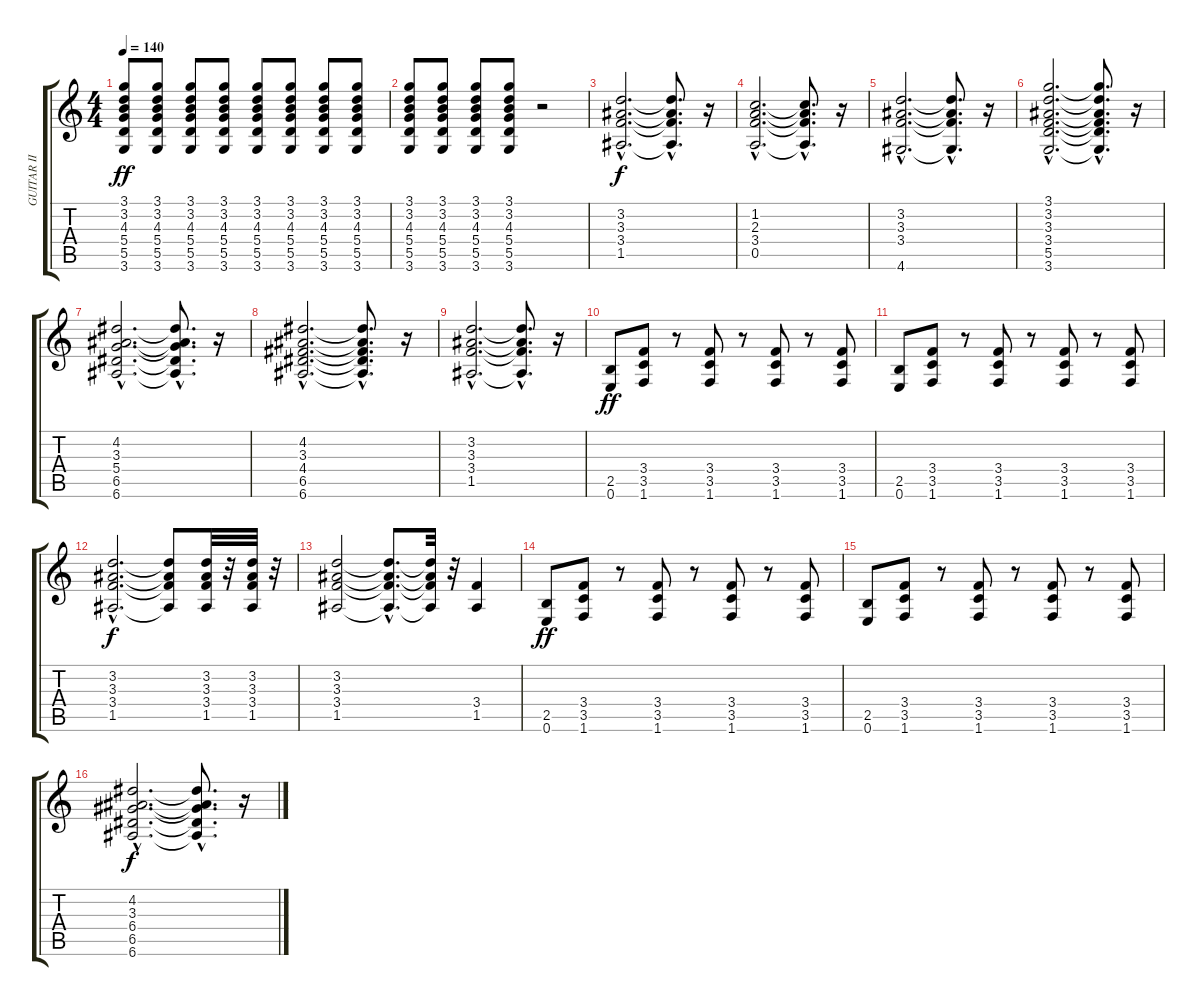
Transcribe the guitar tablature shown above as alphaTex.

\track ("GUITAR II" "GUITAR II") {instrument acousticguitarsteel}
\staff {score tabs}
\tuning (E4 B3 G3 D3 A2 E2) {hide}
\ts (4 4)
\tempo 140
\clef g2
\ks c
(3.1 3.2 4.3 5.4 5.5 3.6).8{dy ff} (3.1 3.2 4.3 5.4 5.5 3.6).8 (3.1 3.2 4.3 5.4 5.5 3.6).8 (3.1 3.2 4.3 5.4 5.5 3.6).8 (3.1 3.2 4.3 5.4 5.5 3.6).8 (3.1 3.2 4.3 5.4 5.5 3.6).8 (3.1 3.2 4.3 5.4 5.5 3.6).8 (3.1 3.2 4.3 5.4 5.5 3.6).8 |
(3.1 3.2 4.3 5.4 5.5 3.6).8 (3.1 3.2 4.3 5.4 5.5 3.6).8 (3.1 3.2 4.3 5.4 5.5 3.6).8 (3.1 3.2 4.3 5.4 5.5 3.6).8 r.2 |
(3.2{hac} 3.3{hac} 3.4{hac} 1.5{hac}).2{d dy f instrument distortionguitar} (3.2{hac t} 3.3{hac t} 3.4{hac t} 1.5{hac t}).8{d} r.16 |
(1.2{hac} 2.3{hac} 3.4{hac} 0.5{hac}).2{d} (1.2{hac t} 2.3{hac t} 3.4{hac t} 0.5{hac t}).8{d} r.16 |
(3.2{hac} 3.3{hac} 3.4{hac} 4.6{hac}).2{d} (3.2{hac t} 3.3{hac t} 3.4{hac t} 4.6{hac t}).8{d} r.16 |
(3.1{hac} 3.2{hac} 3.3{hac} 3.4{hac} 5.5{hac} 3.6{hac}).2{d} (3.1{hac t} 3.2{hac t} 3.3{hac t} 3.4{hac t} 5.5{hac t} 3.6{hac t}).8{d} r.16 |
(4.2{hac} 3.3{hac} 5.4{hac} 6.5{hac} 6.6{hac}).2{d} (4.2{hac t} 3.3{hac t} 5.4{hac t} 6.5{hac t} 6.6{hac t}).8{d} r.16 |
(4.2{hac} 3.3{hac} 4.4{hac} 6.5{hac} 6.6{hac}).2{d} (4.2{hac t} 3.3{hac t} 4.4{hac t} 6.5{hac t} 6.6{hac t}).8{d} r.16 |
(3.2{hac} 3.3{hac} 3.4{hac} 1.5{hac}).2{d} (3.2{hac t} 3.3{hac t} 3.4{hac t} 1.5{hac t}).8{d} r.16 |
(2.5 0.6).8{dy ff volume 14} (3.4 3.5 1.6).8 r.8 (3.4 3.5 1.6).8 r.8 (3.4 3.5 1.6).8 r.8 (3.4 3.5 1.6).8 |
(2.5 0.6).8 (3.4 3.5 1.6).8 r.8 (3.4 3.5 1.6).8 r.8 (3.4 3.5 1.6).8 r.8 (3.4 3.5 1.6).8 |
(3.2{hac} 3.3{hac} 3.4{hac} 1.5{hac}).2{d dy f} (3.2{t} 3.3{t} 3.4{t} 1.5{t}).8 (3.2 3.3 3.4 1.5).32 r.32 (3.2 3.3 3.4 1.5).32 r.32 |
(3.2 3.3 3.4 1.5).2 (3.2{hac t} 3.3{hac t} 3.4{hac t} 1.5{hac t}).8{d} (3.2{t} 3.3{t} 3.4{t} 1.5{t}).32 r.32 (3.4 1.5).4 |
(2.5 0.6).8{dy ff} (3.4 3.5 1.6).8 r.8 (3.4 3.5 1.6).8 r.8 (3.4 3.5 1.6).8 r.8 (3.4 3.5 1.6).8 |
(2.5 0.6).8 (3.4 3.5 1.6).8 r.8 (3.4 3.5 1.6).8 r.8 (3.4 3.5 1.6).8 r.8 (3.4 3.5 1.6).8 |
(4.2{hac} 3.3{hac} 6.4{hac} 6.5{hac} 6.6{hac}).2{d dy f volume 12} (4.2{hac t} 3.3{hac t} 6.4{hac t} 6.5{hac t} 6.6{hac t}).8{d} r.16
